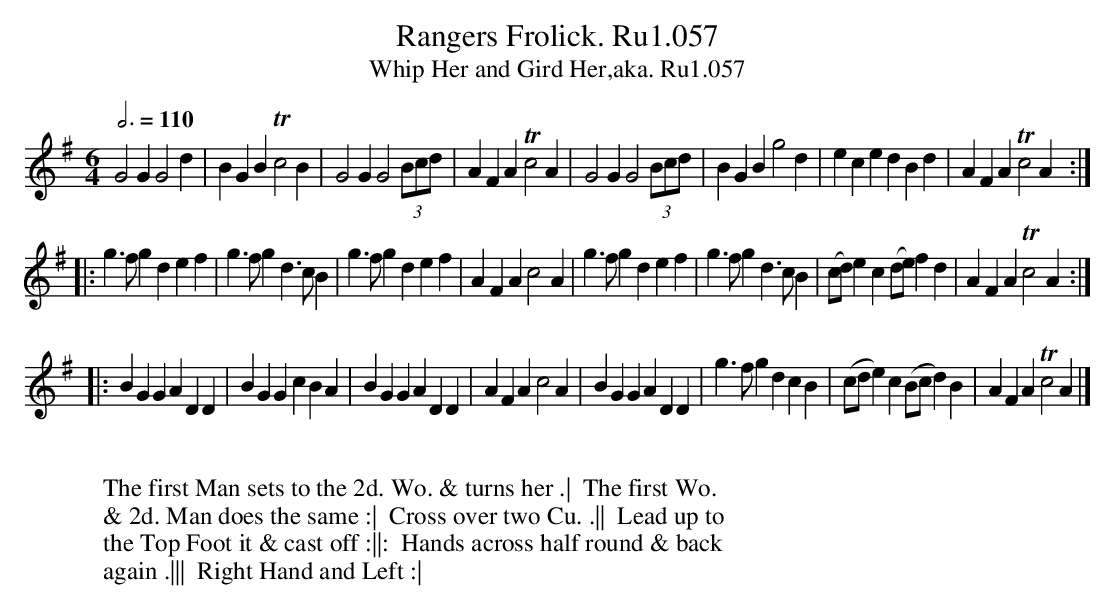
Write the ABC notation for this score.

X:1
T:Rangers Frolick. Ru1.057
T:Whip Her and Gird Her,aka. Ru1.057
L:1/4
M:6/4
Q:3/4=110
K:G
G2G G2d|BGB Tc2B|G2G G2 (3B/c/d/|AFA Tc2A|G2G G2 (3B/c/d/|BGB g2d|ece dBd|AFA Tc2A :|
|: g>fg def|g>fg d>cB|g>fg def|AFA c2A| g>fg def|g>fg d>cB|(c/d/)ec (d/e/) fd|AFA Tc2A :|
|:BGG ADD|BGG cBA|BGG ADD|AFA c2A| BGG ADD|g>fg dcB|(c/d/e)c (B/c/d)B|AFA Tc2A |]
W:
W: The first Man sets to the 2d. Wo. & turns her .|  The first Wo.
W: & 2d. Man does the same :|  Cross over two Cu. .||  Lead up to
W: the Top Foot it & cast off :||:  Hands across half round & back
W: again .|||  Right Hand and Left :|
